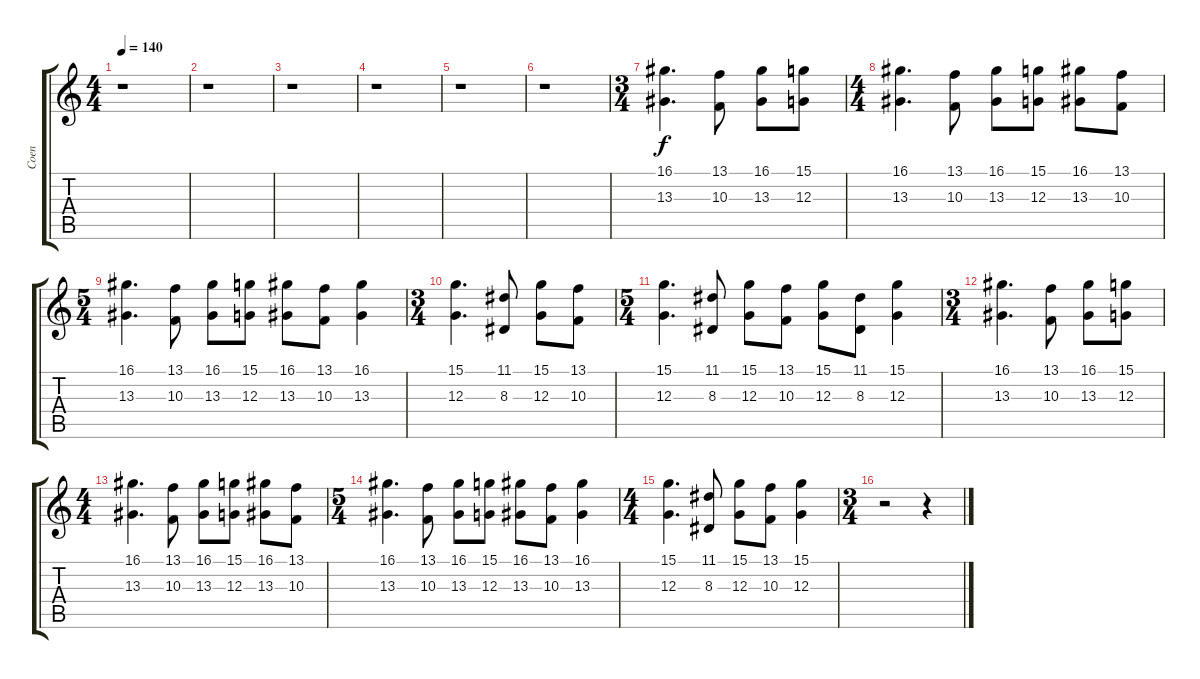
\track ("Coen" "Coen") {instrument violin bank 1}
\staff {score tabs}
\tuning (E4 B3 G3 D3 A2 E2) {hide}
\ts (4 4)
\tempo 140
\clef g2
\ks c
r.1{dy f} |
r.1 |
r.1 |
r.1 |
r.1 |
r.1 |
\ts (3 4)
(16.1 13.3).4{d} (13.1 10.3).8 (16.1 13.3).8 (15.1 12.3).8 |
\ts (4 4)
(16.1 13.3).4{d} (13.1 10.3).8 (16.1 13.3).8 (15.1 12.3).8 (16.1 13.3).8 (13.1 10.3).8 |
\ts (5 4)
(16.1 13.3).4{d} (13.1 10.3).8 (16.1 13.3).8 (15.1 12.3).8 (16.1 13.3).8 (13.1 10.3).8 (16.1 13.3).4 |
\ts (3 4)
(15.1 12.3).4{d} (11.1 8.3).8 (15.1 12.3).8 (13.1 10.3).8 |
\ts (5 4)
(15.1 12.3).4{d} (11.1 8.3).8 (15.1 12.3).8 (13.1 10.3).8 (15.1 12.3).8 (11.1 8.3).8 (15.1 12.3).4 |
\ts (3 4)
(16.1 13.3).4{d} (13.1 10.3).8 (16.1 13.3).8 (15.1 12.3).8 |
\ts (4 4)
(16.1 13.3).4{d} (13.1 10.3).8 (16.1 13.3).8 (15.1 12.3).8 (16.1 13.3).8 (13.1 10.3).8 |
\ts (5 4)
(16.1 13.3).4{d} (13.1 10.3).8 (16.1 13.3).8 (15.1 12.3).8 (16.1 13.3).8 (13.1 10.3).8 (16.1 13.3).4 |
\ts (4 4)
(15.1 12.3).4{d} (11.1 8.3).8 (15.1 12.3).8 (13.1 10.3).8 (15.1 12.3).4 |
\ts (3 4)
r.2 r.4
